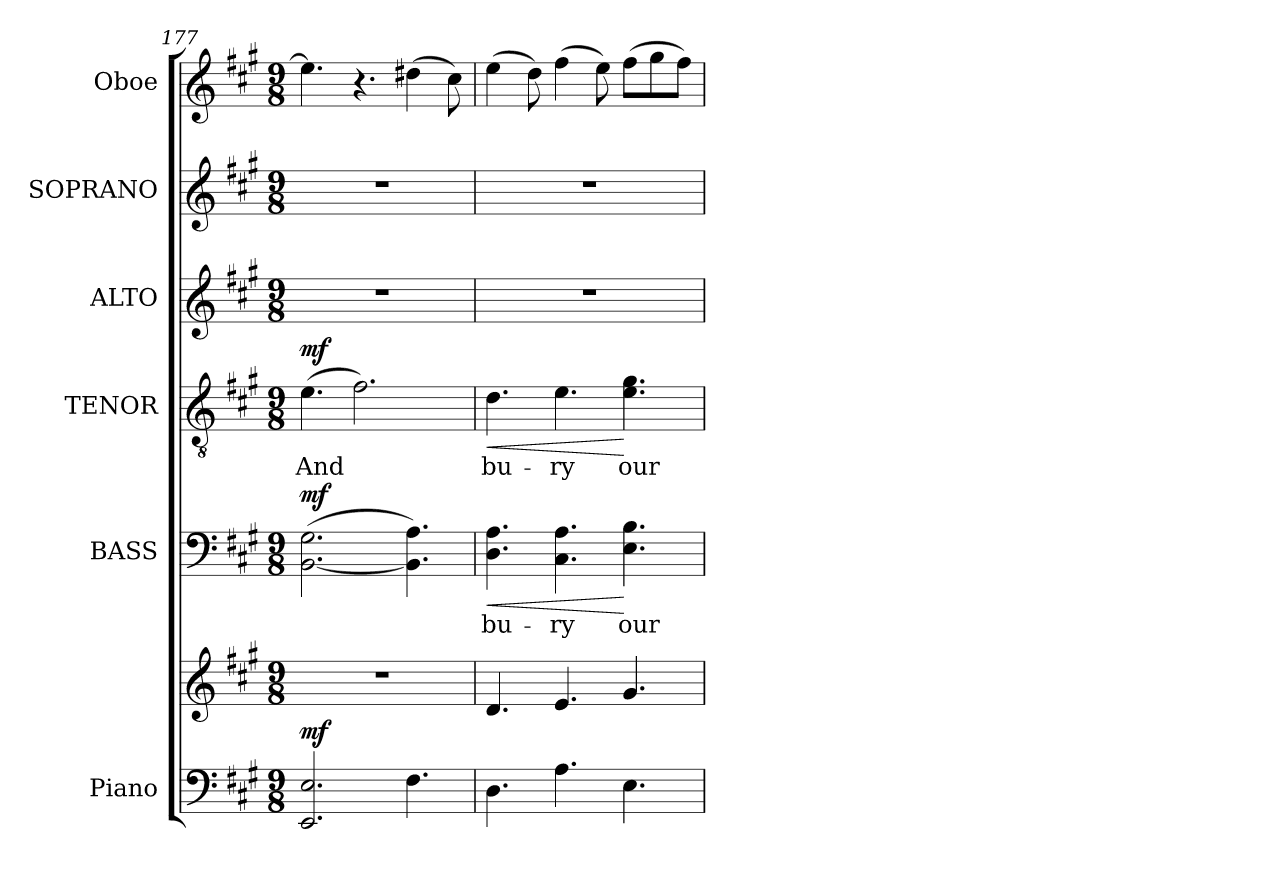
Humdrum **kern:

**kern	**kern	**dynam	**kern	**text	**dynam	**kern	**text	**dynam	**kern	**kern	**kern
*part6	*part6	*part6	*part5	*part5	*part5	*part4	*part4	*part4	*part3	*part2	*part1
*staff7	*staff6	*staff6/7	*staff5	*staff5	*staff5	*staff4	*staff4	*staff4	*staff3	*staff2	*staff1
*I"Piano	*	*	*I"BASS	*	*	*I"TENOR	*	*	*I"ALTO	*I"SOPRANO	*I"Oboe
*I'Pno.	*	*	*I'B.	*	*	*I'T.	*	*	*I'A.	*I'S.	*I'Ob.
*clefF4	*clefG2	*	*clefF4	*	*	*clefGv2	*	*	*clefG2	*clefG2	*clefG2
*	*	*	*	*	*	*ITrd7c12	*	*	*	*	*
*k[f#c#g#]	*k[f#c#g#]	*	*k[f#c#g#]	*	*	*k[f#c#g#]	*	*	*k[f#c#g#]	*k[f#c#g#]	*k[f#c#g#]
*A:	*A:	*	*A:	*	*	*A:	*	*	*A:	*A:	*A:
*M9/8	*M9/8	*	*M9/8	*	*	*M9/8	*	*	*M9/8	*M9/8	*M9/8
=177	=177	=177	=177	=177	=177	=177	=177	=177	=177	=177	=177
!	!LO:N:vis=1	!	!	!	!	!	!	!	!	!	!
!	!	!	!	!	!	!	!LO:LY:b:color=#000000	!	!LO:N:vis=1	!LO:N:vis=1	!
2.EEi/ 2.Ei	8%9r	mf	([2.BBi\ 2.G#i	.	mf	(4.Ei\	And	mf	8%9r	8%9r	4.eei\]
.	.	.	.	.	.	2.F#i\)	.	.	.	.	4.r
4.F#i\	.	.	4.BBi\] 4.Ai)	.	.	.	.	.	.	.	(4dd#Xi\
.	.	.	.	.	.	.	.	.	.	.	8cc#i\)
=178	=178	=178	=178	=178	=178	=178	=178	=178	=178	=178	=178
!	!	!	!	!LO:LY:b:color=#000000	!LO:HP:b	!	!	!	!	!	!
!	!	!	!	!	!	!	!LO:LY:b:color=#000000	!LO:HP:b	!LO:N:vis=1	!LO:N:vis=1	!
4.Di\	4.di/	.	4.Di\ 4.Ai	bu-	<	4.Di\	bu-	<	8%9r	8%9r	(4eei\
.	.	.	.	.	.	.	.	.	.	.	8ddi\)
!	!	!	!	!LO:LY:b:color=#000000	!	!	!	!	!	!	!
!	!	!	!	!	!	!	!LO:LY:b:color=#000000	!	!	!	!
4.Ai\	4.ei/	.	4.C#i\ 4.Ai	-ry	.	4.Ei\	-ry	.	.	.	(4ff#i\
.	.	.	.	.	.	.	.	.	.	.	8eei\)
!	!	!	!	!LO:LY:b:color=#000000	!	!	!	!	!	!	!
!	!	!	!	!	!	!	!LO:LY:b:color=#000000	!	!	!	!
4.Ei\	4.g#i/	.	4.Ei\ 4.Bi	our	[	4.Ei\ 4.G#i	our	[	.	.	(8ff#i\L
.	.	.	.	.	.	.	.	.	.	.	8gg#i\
.	.	.	.	.	.	.	.	.	.	.	8ff#i\J)
=	=	=	=	=	=	=	=	=	=	=	=
*-	*-	*-	*-	*-	*-	*-	*-	*-	*-	*-	*-
